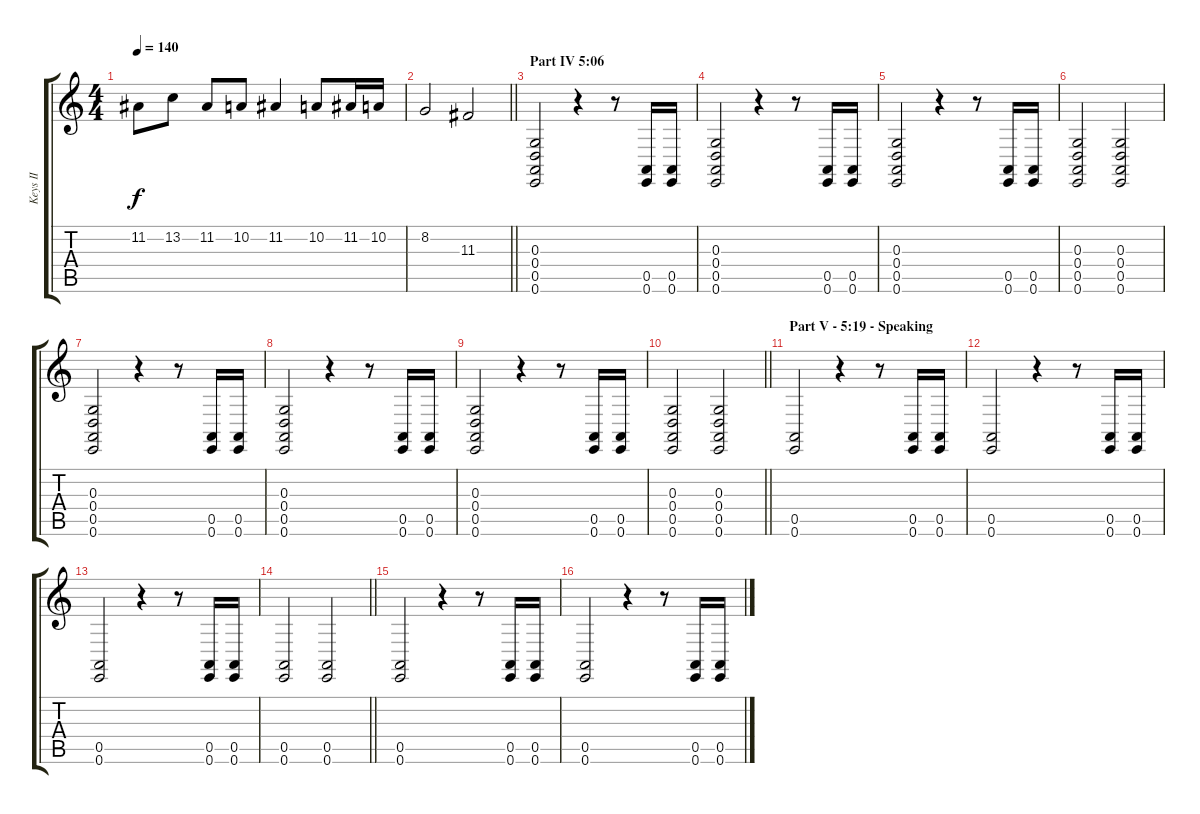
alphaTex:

\track ("Keys II" "Keys II") {instrument pad4choir}
\staff {score tabs}
\tuning (E4 B3 G3 D3 A2 E2) {hide}
\ts (4 4)
\tempo 140
\clef g2
\ks c
11.2.8{dy f} 13.2.8 11.2.8 10.2.8 11.2.4 10.2.8 11.2.16 10.2.16 |
\barLineRight lightlight
8.2.2 11.3.2 |
\section ("" "Part IV 5:06")
(0.3 0.4 0.5 0.6).2{volume 10 instrument melodictom} r.4 r.8 (0.5 0.6).16 (0.5 0.6).16 |
(0.3 0.4 0.5 0.6).2 r.4 r.8 (0.5 0.6).16 (0.5 0.6).16 |
(0.3 0.4 0.5 0.6).2 r.4 r.8 (0.5 0.6).16 (0.5 0.6).16 |
(0.3 0.4 0.5 0.6).2 (0.3 0.4 0.5 0.6).2 |
(0.3 0.4 0.5 0.6).2{volume 10 instrument melodictom} r.4 r.8 (0.5 0.6).16 (0.5 0.6).16 |
(0.3 0.4 0.5 0.6).2 r.4 r.8 (0.5 0.6).16 (0.5 0.6).16 |
(0.3 0.4 0.5 0.6).2 r.4 r.8 (0.5 0.6).16 (0.5 0.6).16 |
\barLineRight lightlight
(0.3 0.4 0.5 0.6).2 (0.3 0.4 0.5 0.6).2 |
\section ("" "Part V - 5:19 - Speaking")
(0.5 0.6).2{volume 10 instrument melodictom} r.4 r.8 (0.5 0.6).16 (0.5 0.6).16 |
(0.5 0.6).2 r.4 r.8 (0.5 0.6).16 (0.5 0.6).16 |
(0.5 0.6).2 r.4 r.8 (0.5 0.6).16 (0.5 0.6).16 |
\barLineRight lightlight
(0.5 0.6).2 (0.5 0.6).2 |
(0.5 0.6).2{volume 10 instrument melodictom} r.4 r.8 (0.5 0.6).16 (0.5 0.6).16 |
(0.5 0.6).2 r.4 r.8 (0.5 0.6).16 (0.5 0.6).16
